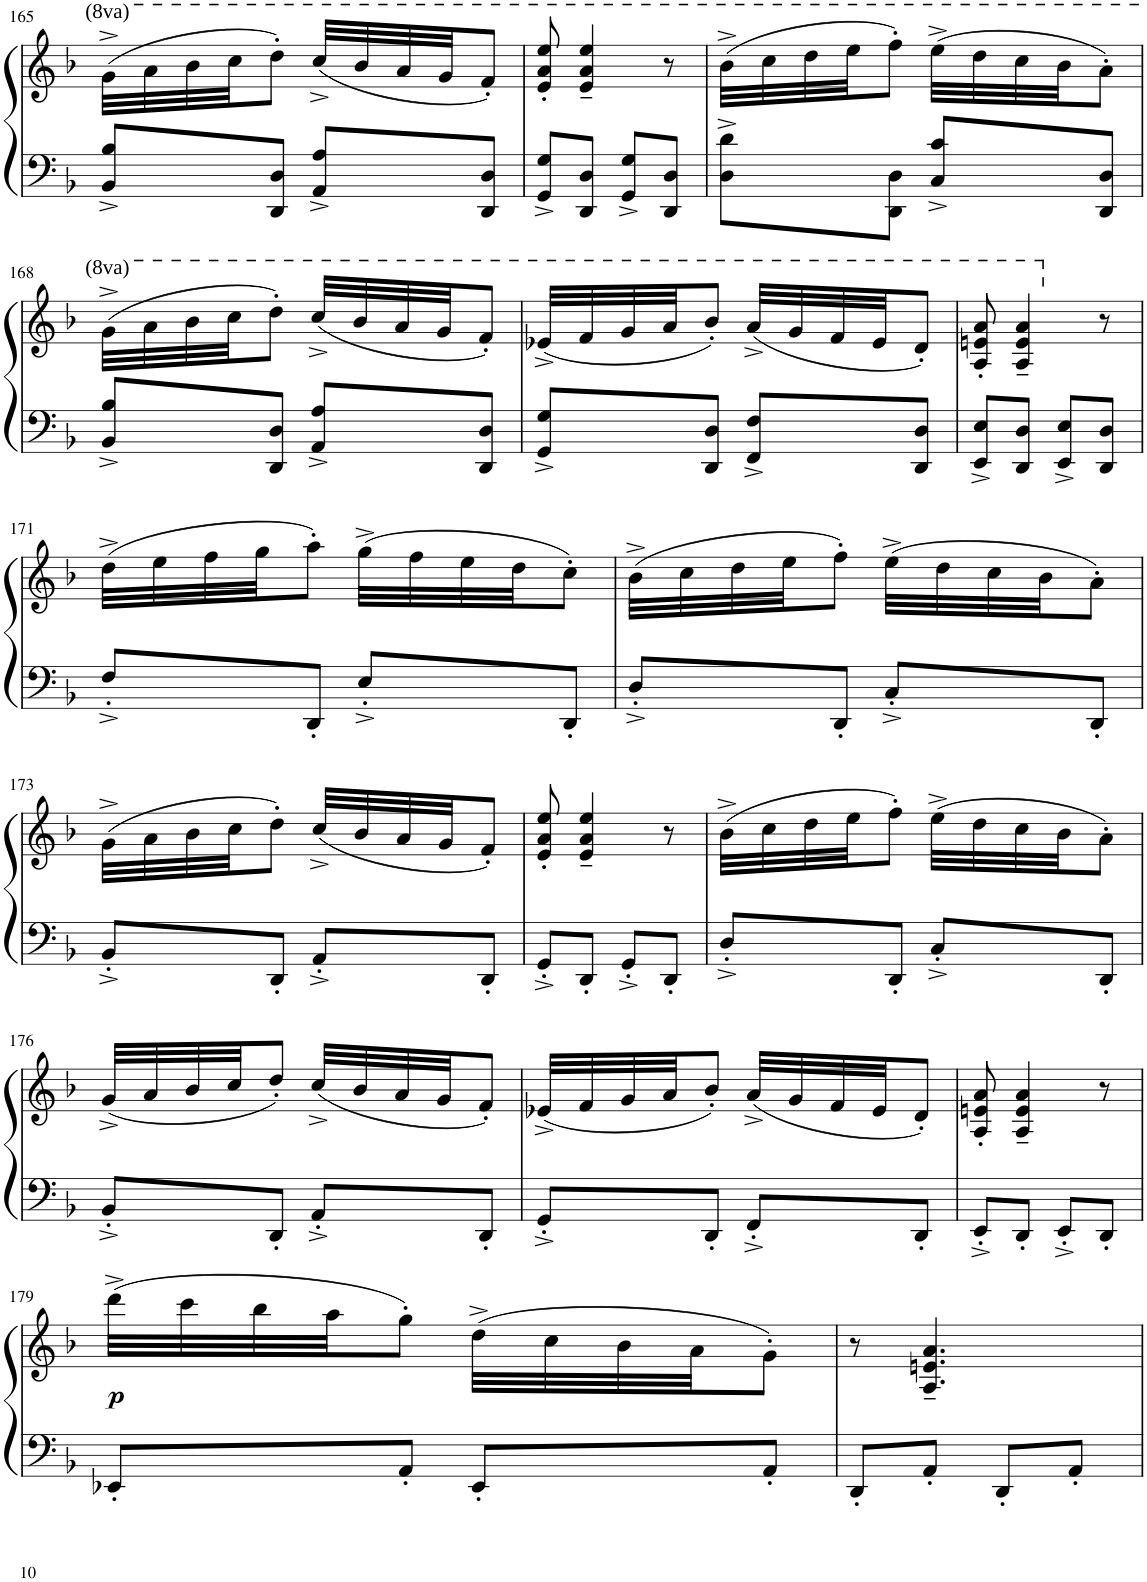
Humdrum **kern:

**kern	**kern	**dynam
*part1	*part1	*part1
*staff2	*staff1	*staff1/2
*I"Piano	*	*
*I'Pno	*	*
!!LO:PB:g=z
*clefF4	*clefG2	*
*k[b-]	*k[b-]	*
*M2/4	*M2/4	*
=165	=165	=165
8BB-/^ 8B-/^L	(32gg^\LLL	.
.	32aa\	.
.	32bb-\	.
.	32ccc\JJ	.
8DD/ 8D/J	8ddd'\J)	.
8AA/^ 8A/^L	(32ccc^/LLL	.
.	32bb-/	.
.	32aa/	.
.	32gg/JJ	.
8DD/ 8D/J	8ff'/J)	.
=166	=166	=166
8GG/^ 8G/^L	8ee/' 8aa/' 8eee/'	.
8DD/ 8D/J	4ee/~ 4aa/~ 4eee/~	.
8GG/^ 8G/^L	.	.
8DD/ 8D/J	8r	.
=167	=167	=167
8D\^ 8d\^L	(32bb-^\LLL	.
.	32ccc\	.
.	32ddd\	.
.	32eee\JJ	.
8DD\ 8D\J	8fff'\J)	.
8C/^ 8c/^L	(32eee^\LLL	.
.	32ddd\	.
.	32ccc\	.
.	32bb-\JJ	.
8DD/ 8D/J	8aa'\J)	.
!!LO:LB:g=z
=168	=168	=168
8BB-/^ 8B-/^L	(32gg^\LLL	.
.	32aa\	.
.	32bb-\	.
.	32ccc\JJ	.
8DD/ 8D/J	8ddd'\J)	.
8AA/^ 8A/^L	(32ccc^/LLL	.
.	32bb-/	.
.	32aa/	.
.	32gg/JJ	.
8DD/ 8D/J	8ff'/J)	.
=169	=169	=169
8GG/^ 8G/^L	(32ee-X^/LLL	.
.	32ff/	.
.	32gg/	.
.	32aa/JJ	.
8DD/ 8D/J	8bb-'/J)	.
8FF/^ 8F/^L	(32aa^/LLL	.
.	32gg/	.
.	32ff/	.
.	32ee-/JJ	.
8DD/ 8D/J	8dd'/J)	.
=170	=170	=170
8EE/^ 8E/^L	8a/' 8een/' 8aa/'	.
8DD/ 8D/J	4a/~ 4ee/~ 4aa/~	.
8EE/^ 8E/^L	.	.
8DD/ 8D/J	8r	.
!!LO:LB:g=z
=171	=171	=171
8F'^/L	(32dd^\LLL	.
.	32ee\	.
.	32ff\	.
.	32gg\JJ	.
8DD'/J	8aa'\J)	.
8E'^/L	(32gg^\LLL	.
.	32ff\	.
.	32ee\	.
.	32dd\JJ	.
8DD'/J	8cc'\J)	.
=172	=172	=172
8D'^/L	(32b-^\LLL	.
.	32cc\	.
.	32dd\	.
.	32ee\JJ	.
8DD'/J	8ff'\J)	.
8C'^/L	(32ee^\LLL	.
.	32dd\	.
.	32cc\	.
.	32b-\JJ	.
8DD'/J	8a'\J)	.
!!LO:LB:g=z
=173	=173	=173
8BB-'^/L	(32g^\LLL	.
.	32a\	.
.	32b-\	.
.	32cc\JJ	.
8DD'/J	8dd'\J)	.
8AA'^/L	(32cc^/LLL	.
.	32b-/	.
.	32a/	.
.	32g/JJ	.
8DD'/J	8f'/J)	.
=174	=174	=174
8GG'^/L	8e/' 8a/' 8ee/'	.
8DD'/J	4e/~ 4a/~ 4ee/~	.
8GG'^/L	.	.
8DD'/J	8r	.
=175	=175	=175
8D'^/L	(32b-^\LLL	.
.	32cc\	.
.	32dd\	.
.	32ee\JJ	.
8DD'/J	8ff'\J)	.
8C'^/L	(32ee^\LLL	.
.	32dd\	.
.	32cc\	.
.	32b-\JJ	.
8DD'/J	8a'\J)	.
!!LO:LB:g=z
=176	=176	=176
8BB-'^/L	(32g^/LLL	.
.	32a/	.
.	32b-/	.
.	32cc/JJ	.
8DD'/J	8dd'/J)	.
8AA'^/L	(32cc^/LLL	.
.	32b-/	.
.	32a/	.
.	32g/JJ	.
8DD'/J	8f'/J)	.
=177	=177	=177
8GG'^/L	(32e-X^/LLL	.
.	32f/	.
.	32g/	.
.	32a/JJ	.
8DD'/J	8b-'/J)	.
8FF'^/L	(32a^/LLL	.
.	32g/	.
.	32f/	.
.	32e-/JJ	.
8DD'/J	8d'/J)	.
=178	=178	=178
8EE'^/L	8A/' 8en/' 8a/'	.
8DD'/J	4A/~ 4e/~ 4a/~	.
8EE'^/L	.	.
8DD'/J	8r	.
!!LO:LB:g=z
=179	=179	=179
!	!	!LO:DY:b
8EE-X'/L	(32ddd^\LLL	p
.	32ccc\	.
.	32bb-\	.
.	32aa\JJ	.
8AA'/J	8gg'\J)	.
8EE-'/L	(32dd^\LLL	.
.	32cc\	.
.	32b-\	.
.	32a\JJ	.
8AA'/J	8g'\J)	.
=180	=180	=180
8DD'/L	8r	.
8AA'/J	4.A/~ 4.en/~ 4.a/~	.
8DD'/L	.	.
8AA'/J	.	.
=	=	=
*-	*-	*-
